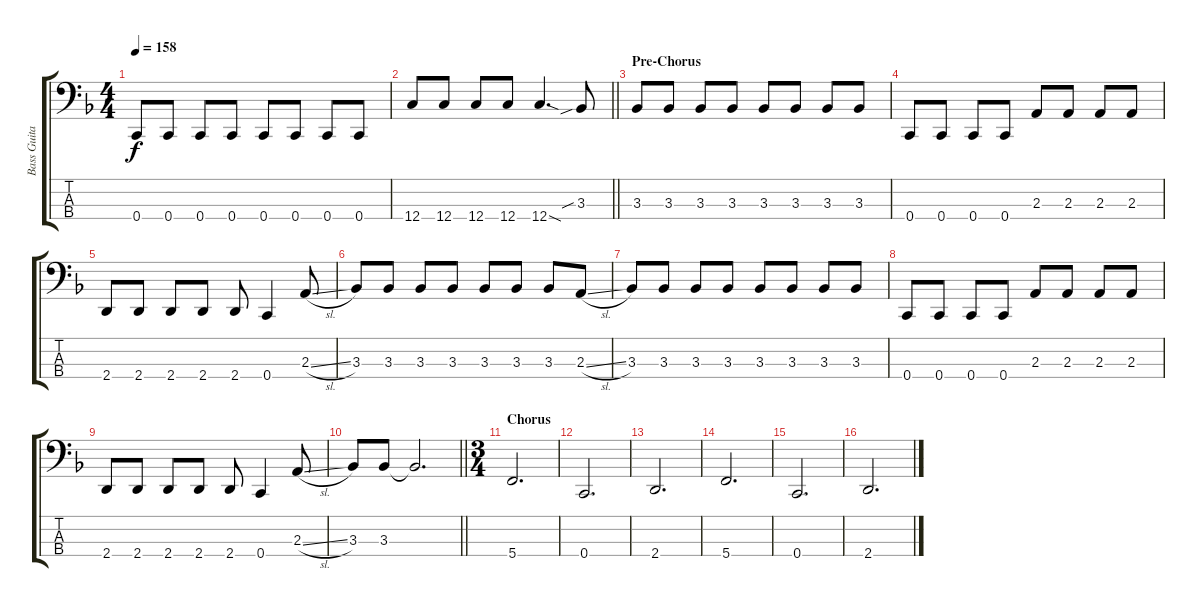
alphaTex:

\track ("Bass Guitar" "Bass Guita") {instrument electricbasspick}
\staff {score tabs}
\tuning (F2 C2 G1 C1) {hide}
\ts (4 4)
\tempo 158
\clef f4
\ks f
0.4.8{dy f} 0.4.8 0.4.8 0.4.8 0.4.8 0.4.8 0.4.8 0.4.8 |
\barLineRight lightlight
12.4.8 12.4.8 12.4.8 12.4.8 12.4{sod}.4{d} 3.3{sib}.8 |
\section ("" "Pre-Chorus")
3.3.8 3.3.8 3.3.8 3.3.8 3.3.8 3.3.8 3.3.8 3.3.8 |
0.4.8 0.4.8 0.4.8 0.4.8 2.3.8 2.3.8 2.3.8 2.3.8 |
2.4.8 2.4.8 2.4.8 2.4.8 2.4.8 0.4.4 2.3{sl}.8 |
3.3.8 3.3.8 3.3.8 3.3.8 3.3.8 3.3.8 3.3.8 2.3{sl}.8 |
3.3.8 3.3.8 3.3.8 3.3.8 3.3.8 3.3.8 3.3.8 3.3.8 |
0.4.8 0.4.8 0.4.8 0.4.8 2.3.8 2.3.8 2.3.8 2.3.8 |
2.4.8 2.4.8 2.4.8 2.4.8 2.4.8 0.4.4 2.3{sl}.8 |
\barLineRight lightlight
3.3.8 3.3.8 3.3{t}.2{d} |
\ts (3 4)
\section ("" "Chorus")
5.4.2{d} |
0.4.2{d} |
2.4.2{d} |
5.4.2{d} |
0.4.2{d} |
2.4.2{d}
